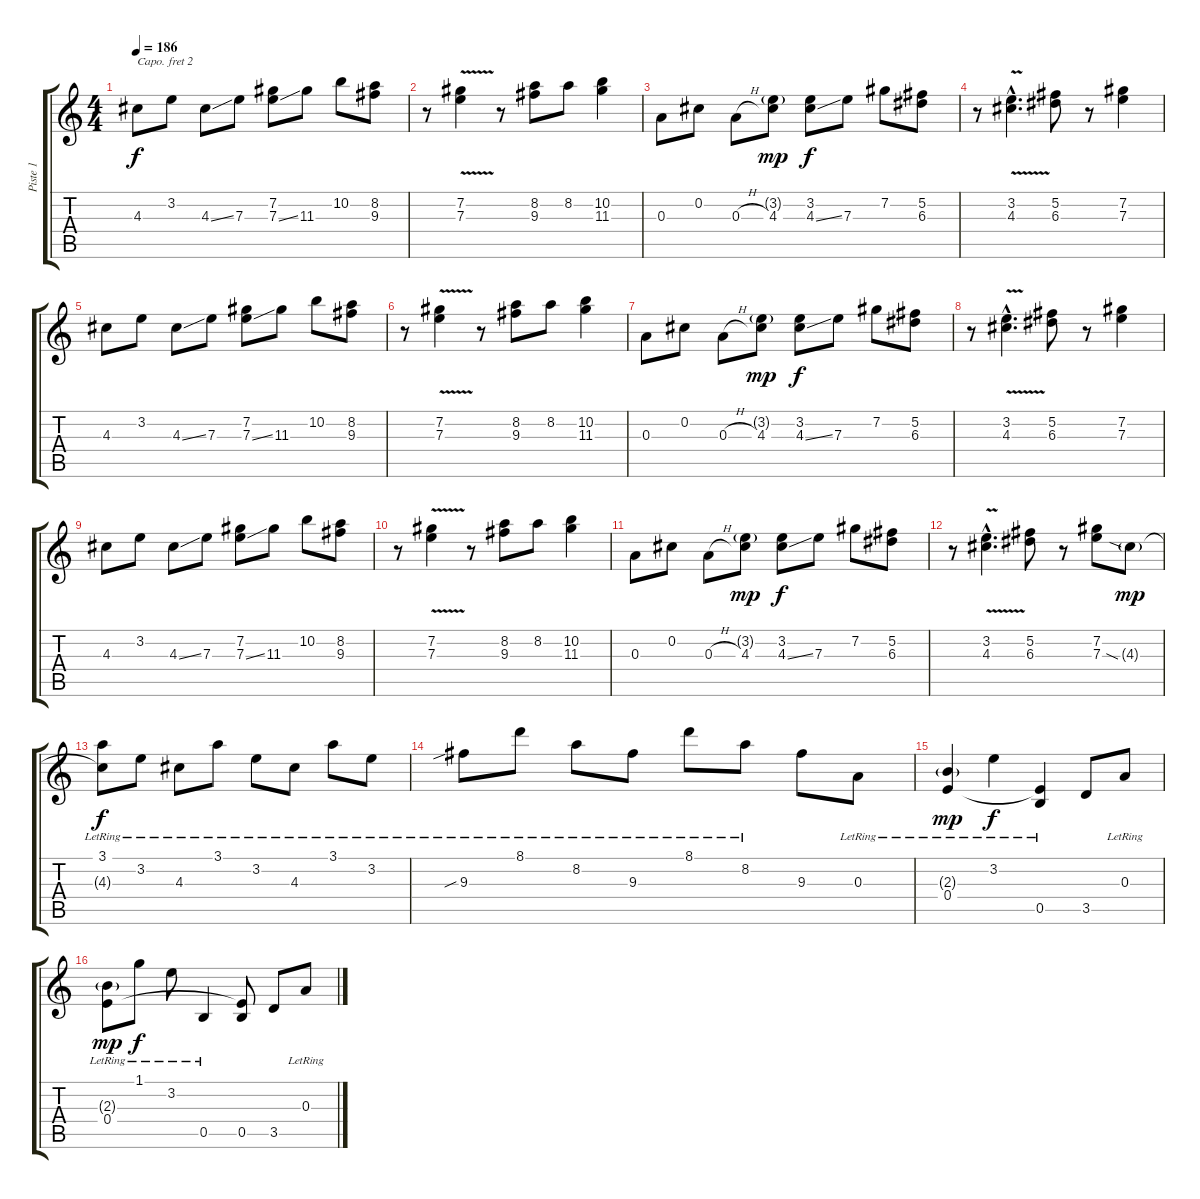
\track ("Piste 1" "Piste 1") {instrument electricguitarclean}
\staff {score tabs}
\capo 2
\tuning (E4 B3 G3 D3 A2 E2) {hide}
\ts (4 4)
\tempo 186
\clef g2
\ks c
4.3.8{dy f} 3.2.8 4.3{ss}.8 7.3.8 (7.2 7.3{ss}).8 11.3.8 10.2.8 (8.2 9.3).8 |
r.8 (7.2{v} 7.3).4 r.8 (8.2 9.3).8 8.2.8 (10.2 11.3).4 |
0.3.8 0.2.8 0.3{h}.8 (3.2{g} 4.3).8{dy mp} (3.2 4.3{ss}).8{dy f} 7.3.8 7.2.8 (5.2 6.3).8 |
r.8 (3.2{v hac} 4.3{hac}).4{d} (5.2 6.3).8 r.8 (7.2 7.3).4 |
4.3.8 3.2.8 4.3{ss}.8 7.3.8 (7.2 7.3{ss}).8 11.3.8 10.2.8 (8.2 9.3).8 |
r.8 (7.2{v} 7.3).4 r.8 (8.2 9.3).8 8.2.8 (10.2 11.3).4 |
0.3.8 0.2.8 0.3{h}.8 (3.2{g} 4.3).8{dy mp} (3.2 4.3{ss}).8{dy f} 7.3.8 7.2.8 (5.2 6.3).8 |
r.8 (3.2{v hac} 4.3{hac}).4{d} (5.2 6.3).8 r.8 (7.2 7.3).4 |
4.3.8 3.2.8 4.3{ss}.8 7.3.8 (7.2 7.3{ss}).8 11.3.8 10.2.8 (8.2 9.3).8 |
r.8 (7.2{v} 7.3).4 r.8 (8.2 9.3).8 8.2.8 (10.2 11.3).4 |
0.3.8 0.2.8 0.3{h}.8 (3.2{g} 4.3).8{dy mp} (3.2 4.3{ss}).8{dy f} 7.3.8 7.2.8 (5.2 6.3).8 |
r.8 (3.2{v hac} 4.3{hac}).4{d} (5.2 6.3).8 r.8 (7.2 7.3).8 4.3{sia g}.8{dy mp} |
(3.1{lr} 4.3{t}).8{dy f} 3.2{lr}.8 4.3{lr}.8 3.1{lr}.8 3.2{lr}.8 4.3{lr}.8 3.1{lr}.8 3.2{lr}.8 |
9.3{sib lr}.8 8.1{lr}.8 8.2{lr}.8 9.3{lr}.8 8.1{lr}.8 8.2{lr}.8 9.3.8 0.3{lr}.8 |
(2.3{g} 0.4{lr}).4{dy mp} 3.2{lr}.4{dy f} (0.4{t} 0.5{lr}).4 3.5.8 0.3{lr}.8 |
(2.3{g} 0.4{lr}).8{dy mp} 1.1{lr}.8{dy f} 3.2{lr}.8 0.5{lr}.4 (0.4{t} 0.5).8 3.5.8 0.3{lr}.8
